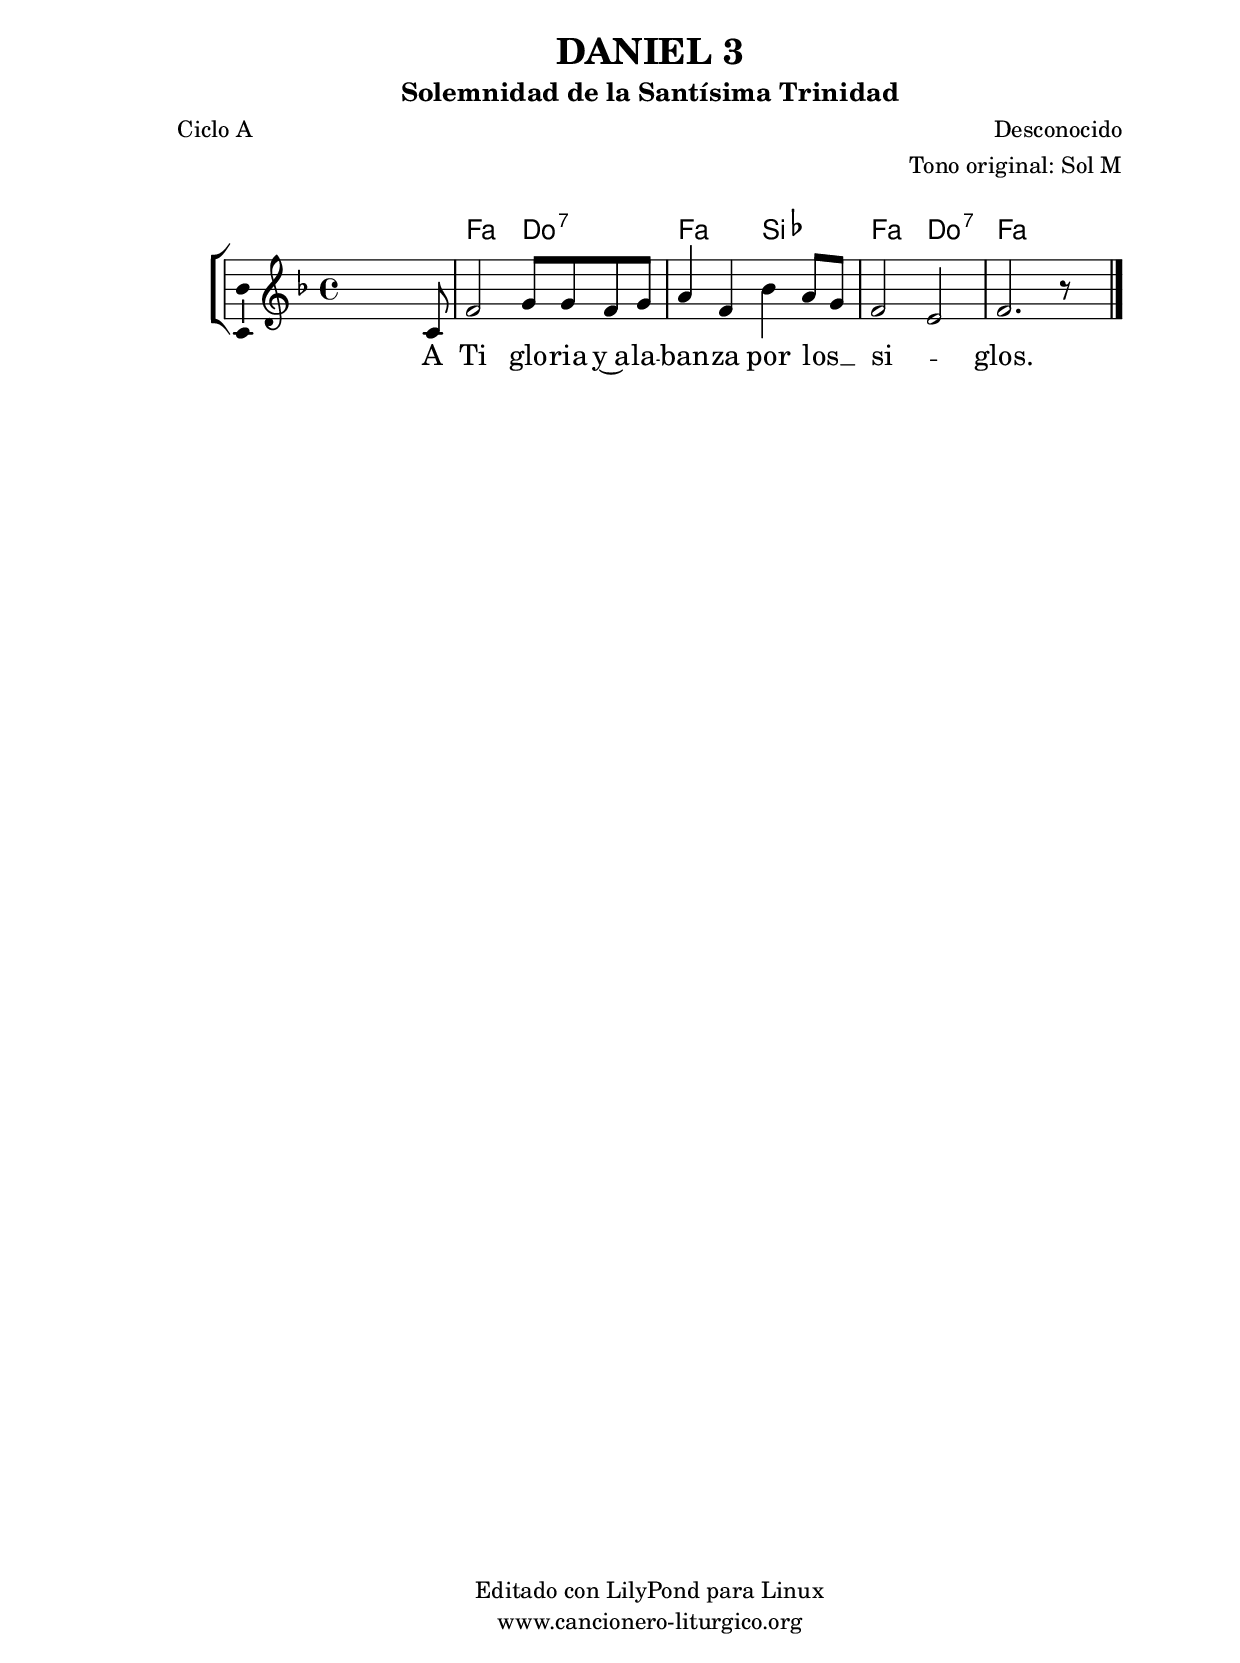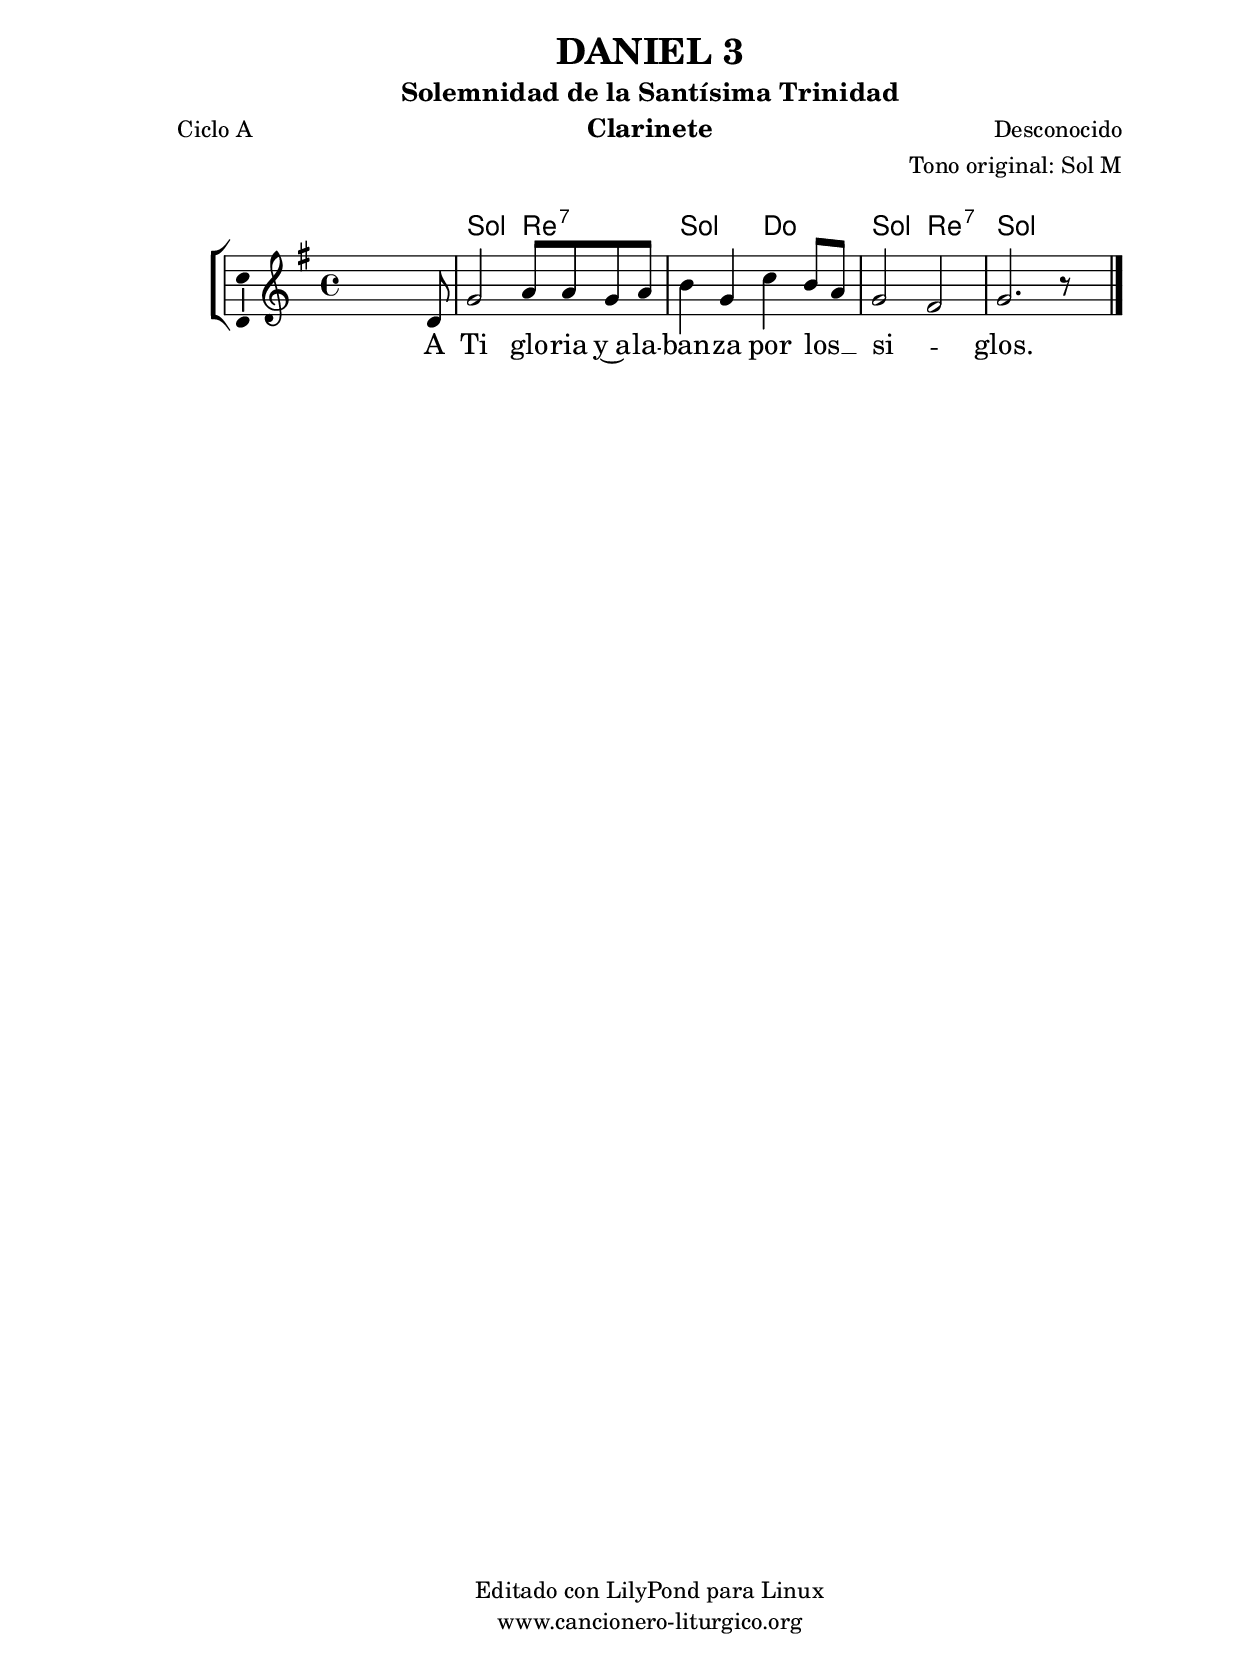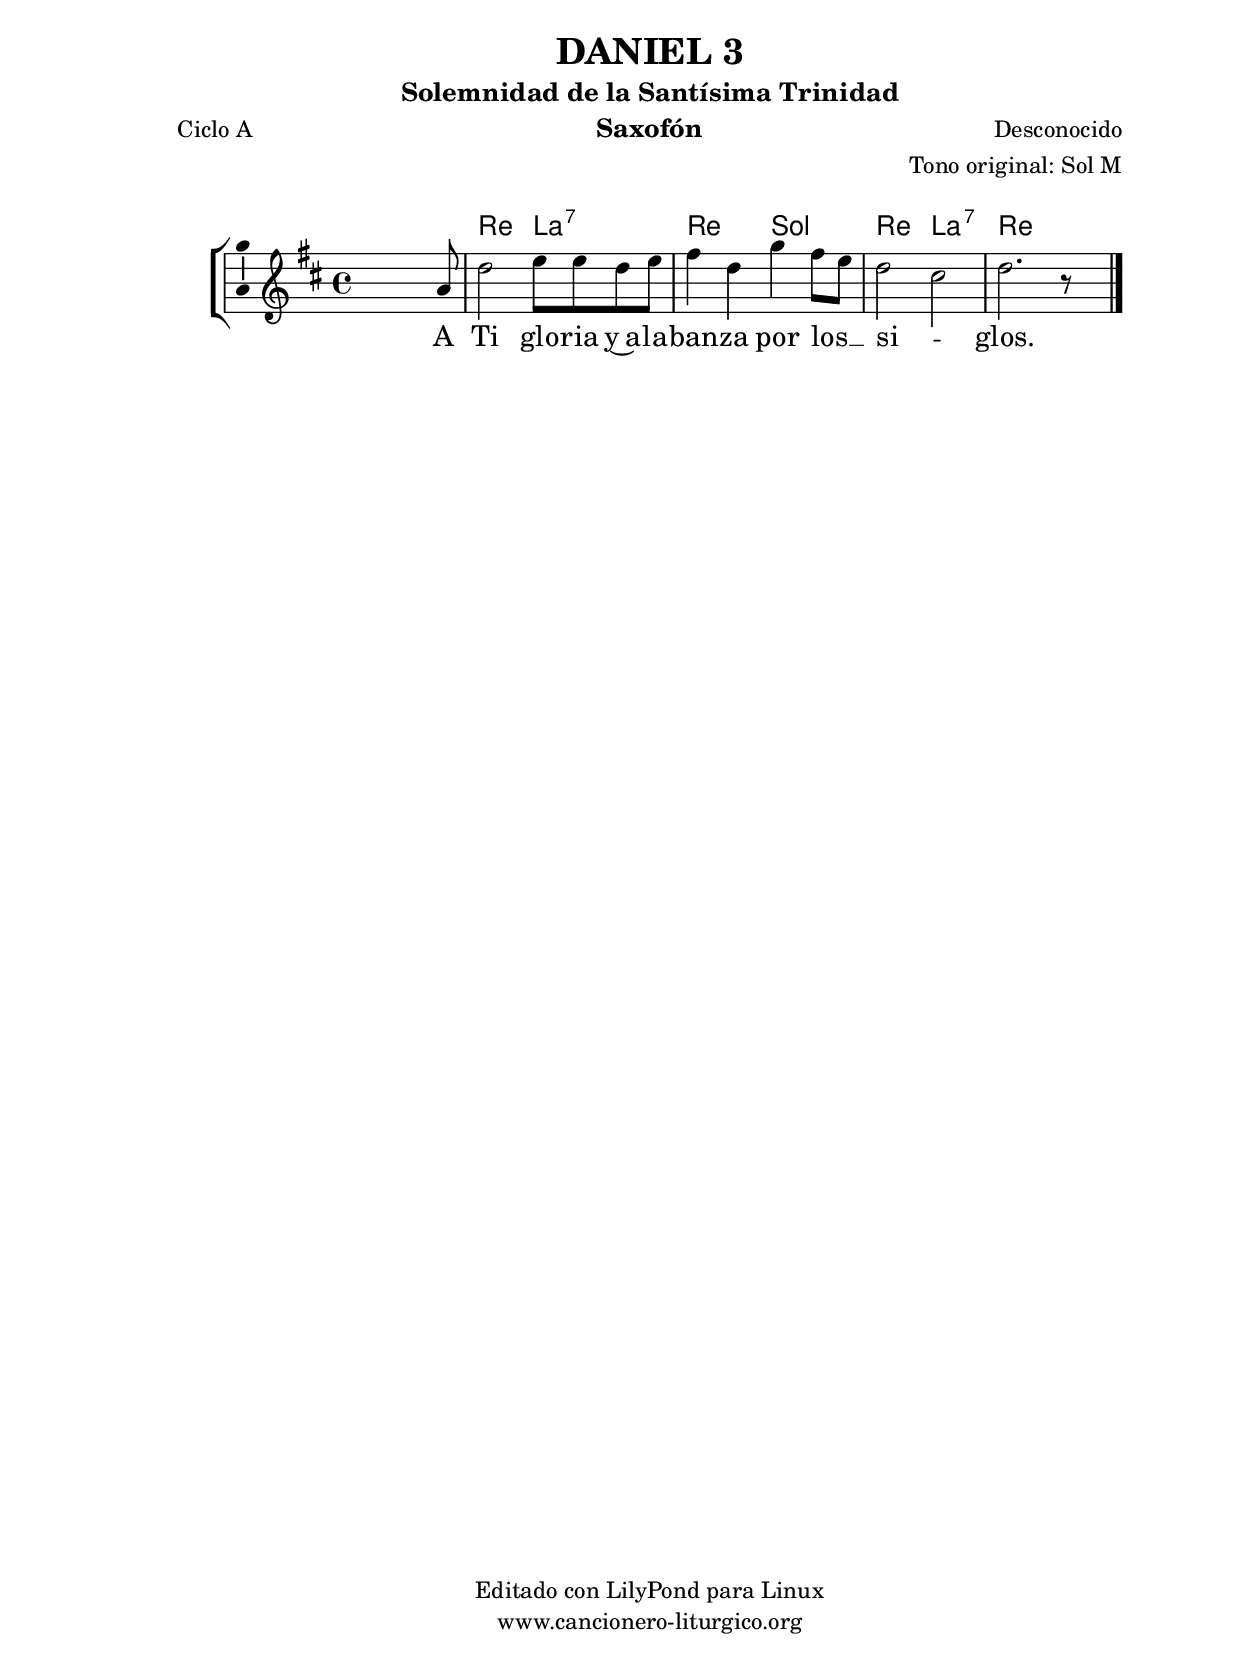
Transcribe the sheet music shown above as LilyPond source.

%
%para convertir .midi en .wav:
%timidity filename.midi -Ow -o finename.wav
%
%
%Para convertir de .wav a .mp3:
%lame -h -m j filename.wav
%
%
%para escuchar el midi:
%timidity nombrefichero.midi
%


%versión de lilypond para la que se ha escrito esta partitura:
\version "2.16.0"

	%Tamaño papel
	#(set-default-paper-size "a4")
	%Tamaño partitura
	#(set-global-staff-size 20)
	%No responde al pulsar sobre una nota
	#(ly:set-option 'point-and-click #f)

%parámetros del encabezamiento:
\header {
	title = "DANIEL 3"
	subtitle = "Solemnidad de la Santísima Trinidad"
	composer = "Desconocido"
	poet = "Ciclo A"
	meter = ""
	arranger = "Tono original: Sol M"
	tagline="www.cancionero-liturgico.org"
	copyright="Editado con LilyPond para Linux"
	}

%parámetros asociados al papel:
\paper  {
	oddHeaderMarkup = \markup {\fill-line { \on-the-fly #not-first-page \fromproperty #'header:title \on-the-fly #not-first-page \fromproperty #'header:composer }}
	evenHeaderMarkup = \markup {\fill-line { \fromproperty #'header:composer \fromproperty #'header:title }}
	#(set-paper-size "a4")
	print-page-number = ##f
	first-page-number = 1
	print-first-page-number = ##f
%	head-separation = 3.0 \cm
	top-margin = 2.0 \cm
	bottom-margin = 0.5\cm
%%%	bottom-margin = -1.0\cm
	left-margin = 3.0 \cm
	line-width = 16.0 \cm 
	indent = 8\mm
	interscoreline = 2.\mm
	between-system-space = 15\mm
%	para que las partituras no llenen la hoja:
	ragged-bottom = ##t
%	idem para la última hoja:
	ragged-last-bottom = ##f
%	para que las partituras llenen el ancho del papel:
	ragged-last = ##f
	after-title-space = 2.5 \cm
%page-count=1
%system-count=1

	%Flexible Vertical Spacing
%	markup-markup-spacing =
%	#'((basic-distance . 15) (minimum-distance . 15) (padding . 3))
	markup-system-spacing =
	#'((basic-distance . 15) (minimum-distance . 15) (padding . 3))
	system-system-spacing =
	#'((basic-distance . 15) (minimum-distance . 15) (padding . 3))
	score-system-spacing =
	#'((basic-distance . 15) (minimum-distance . 15) (padding . 5))
%	top-system-spacing = % header
%	#'((basic-distance . 8) (minimum-distance . 0) (padding . 3))
%	top-markup-spacing =
%	#'((basic-distance . 20) (minimum-distance . 20) (padding . 3))
	last-bottom-spacing = % footer
	#'((basic-distance . 5) (minimum-distance . 5) (padding . 3))
%	score-markup-spacing =
%	#'((basic-distance . 16) (minimum-distance . 13) (padding . 3))

	}


%parámetros que afectan a toda la partitura:
global =  {
	%clave de sol (G):
	\clef G
	%armadura:
	\transpose g f
	\key g \major
	\tempo 4=100
	\set Score.tempoHideNote = ##t
	}


acordes = {
	\italianChords
	\chordmode {
	\transpose g f
{

s1
g2 d:7 g c g d:7 g1

	}
	}
}


melodia = 
	\transpose g f
{
	\relative c'{

\time 4/4
s2 s4 s8 d8
g2 a8 a g a
b4 g c b8 a
g2 fis
g2. r8 s8

	\bar "|."
	}
	}


texto = \lyricmode {
A Ti glo -- ria y~a -- la -- ban -- za por los __ _ si -- _ glos.
	}


acordesStaff = \context ChordNames = acordesStaff <<
	\set chordChanges = ##t
	\acordes
	>>


vozStaff = \context Voice = vozStaff
\with {\consists "Ambitus_engraver"}
<<
%	\set Staff.instrumentName = ""
%	\set Staff.shortInstrumentName = ""
%	\set Staff.midiInstrument = #"clarinet"
%	\set Staff.midiInstrument = #"cello"
%	\set Staff.midiInstrument = #"flute"
	\set Staff.midiInstrument = #"electric guitar (jazz)"
%	\set Staff.midiInstrument = #"english horn"
%	\set Staff.midiInstrument = #"violin"
%	\set Staff.midiInstrument = #"glockenspiel"
	\set Staff.midiMinimumVolume = #0.7
	\set Staff.midiMaximumVolume = #0.9
	\global
	\melodia
	>>


textoStaff = \context Lyrics = textoStaff <<
	\lyricsto vozStaff \texto
	>>

\book {
	\score {
		\context ChoirStaff {
			\override StaffGroup.SystemStartBracket #'collapse-height = #1
			\override Score.SystemStartBar #'collapse-height = #1
			<<
			\acordesStaff
			\vozStaff
			\textoStaff
			>>
			}
		\layout {
	    		\context {
				\Lyrics
				\override LyricText #'font-size = #2
				}
	   		 \context {
				\Score
				%fontSize = #3
				\override StaffSymbol #'staff-space = #(magstep +3)
				%\override Beam #'thickness = #0.55
				%\override SpacingSpanner #'spacing-increment = #1.0
				%\override Slur #'height-limit = #1.5
				}
			}
		}
	\score {
		\unfoldRepeats
		\context ChoirStaff {
			<<
			\acordesStaff
			\vozStaff
			>>
			}
		\midi {
	  		\context {
	  			\Score
				tempoWholesPerMinute = #(ly:make-moment 70 4)
				}
			}
		}
	}

%Partitura para clarinete
#(define output-suffix "C")
\book {
	\header{
		instrument = "Clarinete"
		}
	\score {
		\context ChoirStaff {
			\override StaffGroup.SystemStartBracket #'collapse-height = #1
			\override Score.SystemStartBar #'collapse-height = #1
\transpose c d
			<<
			\acordesStaff
			\vozStaff
			\textoStaff
			>>
			}
		\layout {
	    		\context {
				\Lyrics
				\override LyricText #'font-size = #2
				}
	   		 \context {
				\Score
				%fontSize = #3
				\override StaffSymbol #'staff-space = #(magstep +3)
				%\override Beam #'thickness = #0.55
				%\override SpacingSpanner #'spacing-increment = #1.0
				%\override Slur #'height-limit = #1.5
				}
			}
		}
	}

%Partitura para saxofón
#(define output-suffix "S")
\book {
	\header{
		instrument = "Saxofón"
		}
	\score {
		\context ChoirStaff {
			\override StaffGroup.SystemStartBracket #'collapse-height = #1
			\override Score.SystemStartBar #'collapse-height = #1
\transpose c a
			<<
			\acordesStaff
			\vozStaff
			\textoStaff
			>>
			}
		\layout {
	    		\context {
				\Lyrics
				\override LyricText #'font-size = #2
				}
	   		 \context {
				\Score
				%fontSize = #3
				\override StaffSymbol #'staff-space = #(magstep +3)
				%\override Beam #'thickness = #0.55
				%\override SpacingSpanner #'spacing-increment = #1.0
				%\override Slur #'height-limit = #1.5
				}
			}
		}
	}

